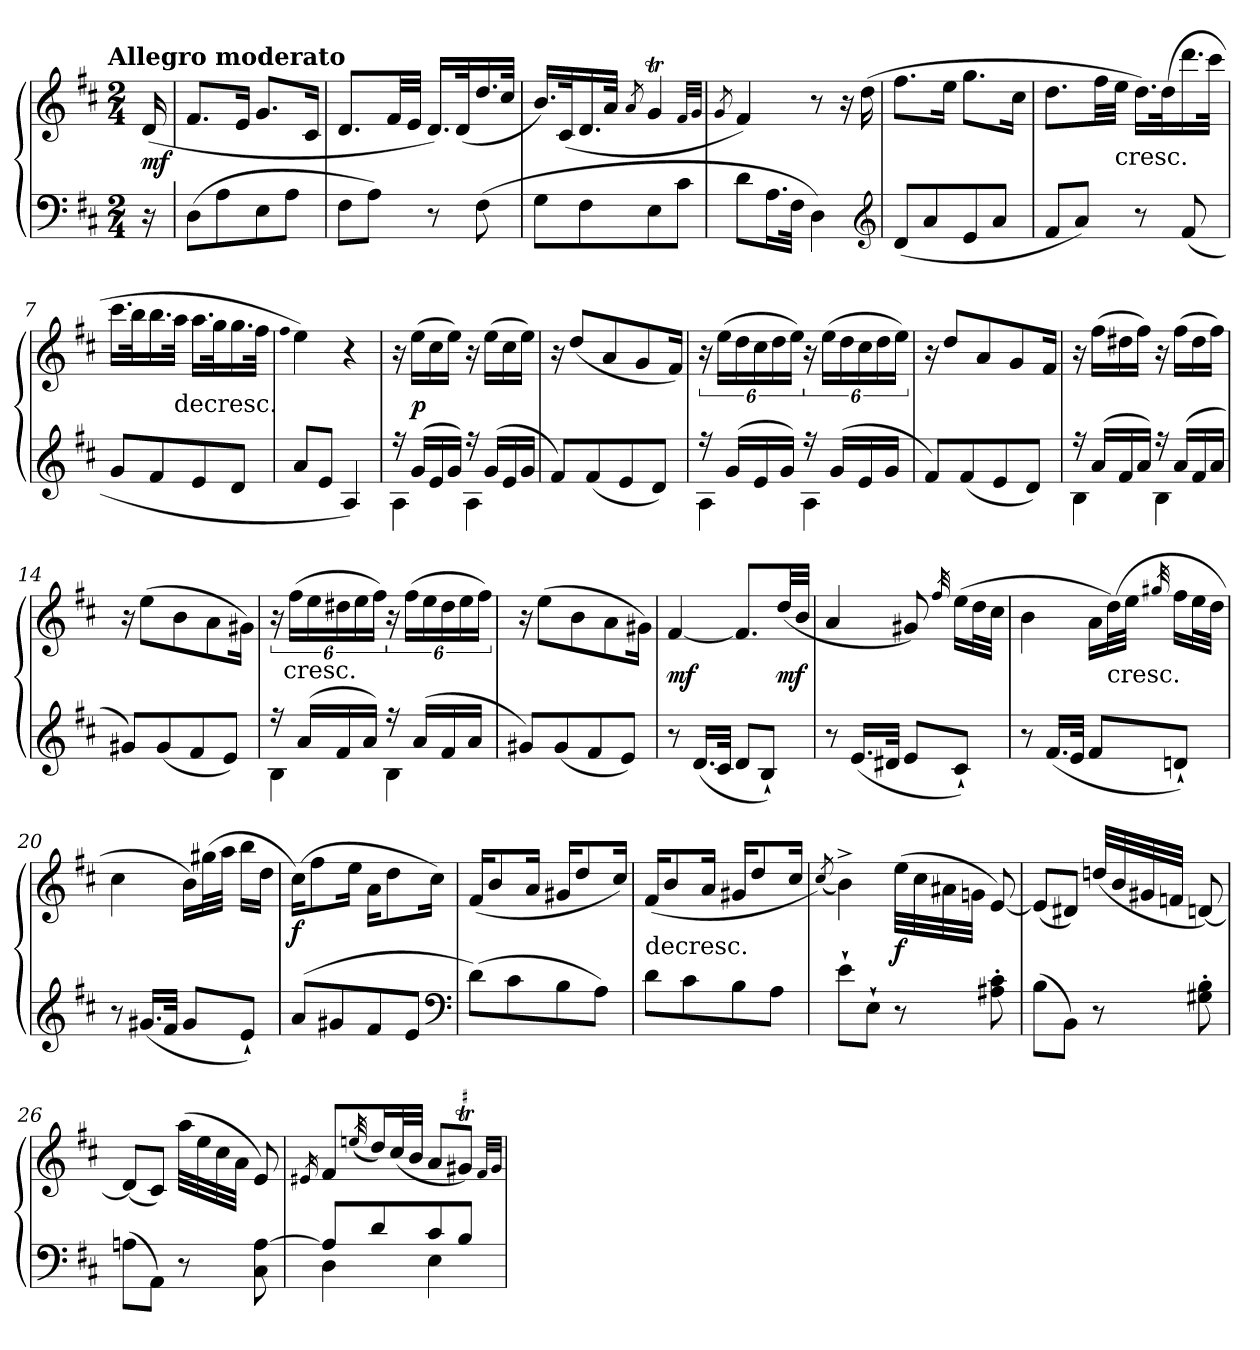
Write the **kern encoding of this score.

**kern	**kern	**dynam
*part1	*part1	*part1
*staff2	*staff1	*staff1/2
*clefF4	*clefG2	*
*k[f#c#]	*k[f#c#]	*
*D:	*D:	*
!!LO:TX:omd:t=Allegro moderato
*M2/4	*M2/4	*
*MM110	*MM110	*
=	=	=
16r	(16d/	mf
=1	=1	=1
(8D\L	8.f#/L	.
8A\	.	.
.	16e/Jk	.
8E\	8.g/L	.
8A\J	.	.
.	16c#/Jk	.
=2	=2	=2
8F#\L	8.d/L	.
8A\J)	.	.
.	32f#/LL	.
.	32e/JJJ	.
8r	16.d/LL)	.
.	(32d/K	.
(8F#\	16.dd/	.
.	32cc#/JJk	.
=3	=3	=3
8G\L	16.b/LL)	.
.	(32c#/K	.
8F#\	16.d/	.
.	32a/JJk	.
.	8qa/	.
8E\	4gT/	.
8c#\J	.	.
.	32qf#/LLL	.
.	32qg/JJJ	.
=4	=4	=4
.	8qg/	.
8d\L	4f#/)	.
16.A\L	.	.
32F#\JJk	.	.
4D\)	8r	.
.	16r	.
.	(16dd\	.
*clefG2	*	*
=5	=5	=5
(8d/L	8.ff#\L	.
8a/	.	.
.	16ee\Jk	.
8e/	8.gg\L	.
8a/J	.	.
.	16cc#\Jk	.
=6	=6	=6
8f#/L	8.dd\L	.
8a/J)	.	.
.	32ff#\LL	.
!	!LO:TX:c:t=cresc.	!
.	32ee\JJJ	.
8r	16.dd\LL)	.
.	(32dd\K	.
(8f#/	16.ddd\	.
.	32ccc#\JJk	.
=7	=7	=7
8g/L	16.ccc#\LL	.
.	32bb\K	.
8f#/	16.bb\	.
!	!LO:TX:c:t=decresc.	!
.	32aa\JJk	.
8e/	16.aa\LL	.
.	32gg\K	.
8d/J	16.gg\	.
.	32ff#\JJk	.
=8	=8	=8
.	qff#	.
8a/L	4ee\)	.
8e/J	.	.
4A/)	4r	.
=9	=9	=9
*^	*	*
16r	4A\	16r	.
(16g/LL	.	(16ee\LL	p
16e/	.	16cc#\	.
16g/JJ)	.	16ee\JJ)	.
16r	4A\	16r	.
(16g/LL	.	(16ee\LL	.
16e/	.	16cc#\	.
16g/JJ	.	16ee\JJ)	.
*v	*v	*	*
=10	=10	=10
8f#/L)	16r	.
.	(8dd/L	.
(8f#/	.	.
.	8a/	.
8e/	.	.
.	8g/	.
8d/J)	.	.
.	16f#/Jk)	.
=11	=11	=11
*^	*	*
16r	4A\	24r	.
.	.	(24ee\LL	.
(16g/LL	.	.	.
.	.	24dd\	.
16e/	.	24cc#\	.
.	.	24dd\	.
16g/JJ)	.	.	.
.	.	24ee\JJ)	.
16r	4A\	24r	.
.	.	(24ee\LL	.
(16g/LL	.	.	.
.	.	24dd\	.
16e/	.	24cc#\	.
.	.	24dd\	.
16g/JJ	.	.	.
.	.	24ee\JJ)	.
*v	*v	*	*
=12	=12	=12
8f#/L)	16r	.
.	8dd/L	.
(8f#/	.	.
.	8a/	.
8e/	.	.
.	8g/	.
8d/J)	.	.
.	16f#/Jk	.
=13	=13	=13
*^	*	*
16r	4B\	16r	.
(16a/LL	.	(16ff#\LL	.
16f#/	.	16dd#X\	.
16a/JJ)	.	16ff#\JJ)	.
16r	4B\	16r	.
(16a/LL	.	(16ff#\LL	.
16f#/	.	16dd#\	.
16a/JJ	.	16ff#\JJ)	.
*v	*v	*	*
=14	=14	=14
8g#X/L)	16r	.
.	(8ee\L	.
(8g#/	.	.
.	8b\	.
8f#/	.	.
.	8a\	.
8e/J)	.	.
.	16g#X\Jk)	.
=15	=15	=15
*^	*	*
16r	4B\	24r	.
!	!	!LO:TX:c:t=cresc.	!
.	.	(24ff#\LL	.
(16a/LL	.	.	.
.	.	24ee\	.
16f#/	.	24dd#X\	.
.	.	24ee\	.
16a/JJ)	.	.	.
.	.	24ff#\JJ)	.
16r	4B\	24r	.
.	.	(24ff#\LL	.
(16a/LL	.	.	.
.	.	24ee\	.
16f#/	.	24dd#\	.
.	.	24ee\	.
16a/JJ	.	.	.
.	.	24ff#\JJ)	.
*v	*v	*	*
=16	=16	=16
8g#X/L)	16r	.
.	(8ee\L	.
(8g#/	.	.
.	8b\	.
8f#/	.	.
.	8a\	.
8e/J)	.	.
.	16g#X\Jk)	.
=17	=17	=17
8r	[4f#/	mf
(16.d/LL	.	.
32c#/JJk	.	.
8d/L	8.f#/L]	.
8B`/J)	.	.
.	(32dd/LL	mf
.	32b/JJJ	.
=18	=18	=18
8r	4a/	.
(16.e/LL	.	.
32d#X/JJk	.	.
8e/L	8g#X/)	.
.	32qff#/	.
8c#`/J)	(16ee\LL	.
.	32dd\L	.
.	32cc#\JJJ	.
=19	=19	=19
8r	4b\	.
(16.f#/LL	.	.
32e/JJk	.	.
8f#/L	16a\LL	.
!	!LO:TX:c:t=cresc.	!
.	(32dd\L)	.
.	32ee\JJJ	.
.	32qgg#X/	.
8dn`/J)	16ff#\LL	.
.	32ee\L	.
.	32dd\JJJ	.
=20	=20	=20
8r	4cc#\	.
(16.g#X/LL	.	.
32f#/JJk	.	.
8g#/L	16b\LL)	.
.	(32gg#X\L	.
.	32aa\JJJ	.
8e`/J)	16bb\LL	.
.	16dd\JJ	.
=21	=21	=21
(8a/L	(16cc#\KL)	f
.	8ff#\	.
8g#X/	.	.
.	16ee\Jk	.
8f#/	16a\KL	.
.	8dd\	.
8e/J	.	.
.	16cc#\Jk)	.
*clefF4	*	*
=22	=22	=22
(8d\L)	(16f#/KL	.
.	8b/	.
8c#\	.	.
.	16a/Jk	.
8B\	16g#X/KL	.
.	8dd/	.
8A\J)	.	.
.	16cc#/Jk)	.
=23	=23	=23
!	!LO:TX:c:t=decresc.	!
8d\L	(16f#/KL	.
.	8b/	.
8c#\	.	.
.	16a/Jk	.
8B\	16g#X/KL	.
.	8dd/	.
8A\J	.	.
.	16cc#/Jk	.
=24	=24	=24
.	(8qcc#/)	.
8e`\L	4b^\)	.
8E`\J	.	.
8r	(32ee\LLL	f
.	32cc#\	.
.	32a#X\	.
.	32gn\JJJ	.
8A#X'\ 8c#'\	[8e/)	.
=25	=25	=25
(8B\L	(8e/L]	.
8BB\J)	8d#X/J)	.
8r	(32ddn/LLL	.
.	32b/	.
.	32g#X/	.
.	32fn/JJJ	.
8G#X'\ 8B'\	[8dn/)	.
=26	=26	=26
(8An\L	(8d/L]	.
8AA\J)	8c#/J)	.
8r	(32aa\LLL	.
.	32ee\	.
.	32cc#\	.
.	32a\JJJ	.
8C#\ [8A\	8e/)	.
=27	=27	=27
.	16qe#X/	.
*^	*	*
8A/L]	4D\	8f#/L	.
.	.	(32qeen/	.
8d/	.	16dd/L)	.
.	.	(32cc#/L	.
.	.	32b/JJJ	.
8c#/	4E\	8a/L	.
!	!	!LO:TR:acc=#	!
8B/J	.	8g#XT/J)	.
*v	*v	*	*
.	32qf#/LLL	.
.	32qg#/JJJ	.
=	=	=
*-	*-	*-
